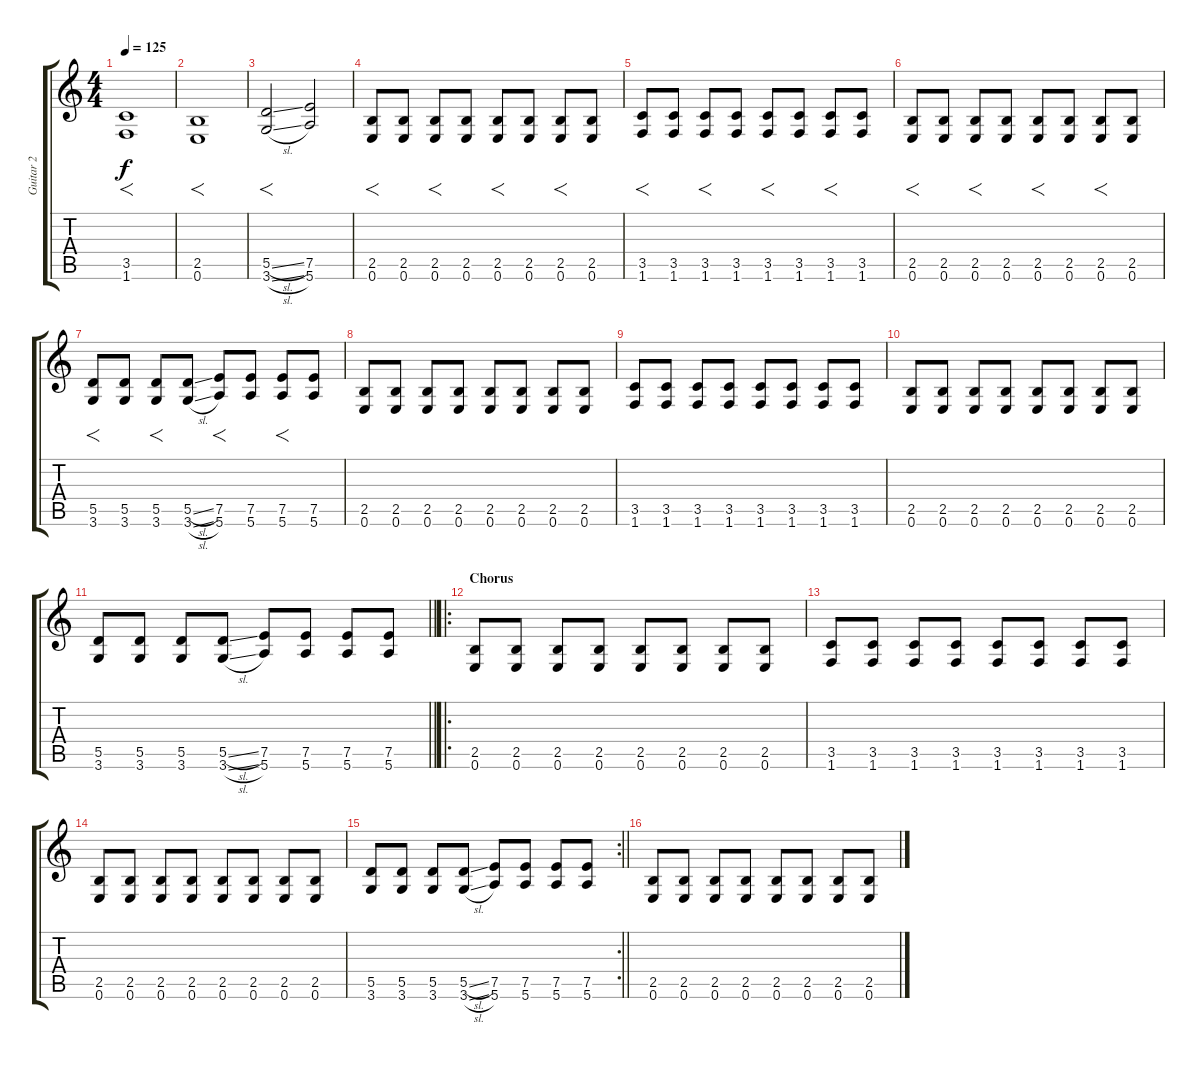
\track ("Guitar 2" "Guitar 2") {instrument distortionguitar}
\staff {score tabs}
\tuning (E4 B3 G3 D3 A2 E2) {hide}
\ts (4 4)
\tempo 125
\clef g2
\ks c
(3.5 1.6).1{f dy f} |
(2.5 0.6).1{f} |
(5.5{sl} 3.6{sl}).2{f} (7.5 5.6).2 |
(2.5 0.6).8{f} (2.5 0.6).8 (2.5 0.6).8{f} (2.5 0.6).8 (2.5 0.6).8{f} (2.5 0.6).8 (2.5 0.6).8{f} (2.5 0.6).8 |
(3.5 1.6).8{f} (3.5 1.6).8 (3.5 1.6).8{f} (3.5 1.6).8 (3.5 1.6).8{f} (3.5 1.6).8 (3.5 1.6).8{f} (3.5 1.6).8 |
(2.5 0.6).8{f} (2.5 0.6).8 (2.5 0.6).8{f} (2.5 0.6).8 (2.5 0.6).8{f} (2.5 0.6).8 (2.5 0.6).8{f} (2.5 0.6).8 |
(5.5 3.6).8{f} (5.5 3.6).8 (5.5 3.6).8{f} (5.5{sl} 3.6{sl}).8 (7.5 5.6).8{f} (7.5 5.6).8 (7.5 5.6).8{f} (7.5 5.6).8 |
(2.5 0.6).8 (2.5 0.6).8 (2.5 0.6).8 (2.5 0.6).8 (2.5 0.6).8 (2.5 0.6).8 (2.5 0.6).8 (2.5 0.6).8 |
(3.5 1.6).8 (3.5 1.6).8 (3.5 1.6).8 (3.5 1.6).8 (3.5 1.6).8 (3.5 1.6).8 (3.5 1.6).8 (3.5 1.6).8 |
(2.5 0.6).8 (2.5 0.6).8 (2.5 0.6).8 (2.5 0.6).8 (2.5 0.6).8 (2.5 0.6).8 (2.5 0.6).8 (2.5 0.6).8 |
\barLineRight lightlight
(5.5 3.6).8 (5.5 3.6).8 (5.5 3.6).8 (5.5{sl} 3.6{sl}).8 (7.5 5.6).8 (7.5 5.6).8 (7.5 5.6).8 (7.5 5.6).8 |
\ro
\section ("" "Chorus")
(2.5 0.6).8{balance 16} (2.5 0.6).8 (2.5 0.6).8 (2.5 0.6).8 (2.5 0.6).8 (2.5 0.6).8 (2.5 0.6).8 (2.5 0.6).8 |
(3.5 1.6).8 (3.5 1.6).8 (3.5 1.6).8 (3.5 1.6).8 (3.5 1.6).8 (3.5 1.6).8 (3.5 1.6).8 (3.5 1.6).8 |
(2.5 0.6).8 (2.5 0.6).8 (2.5 0.6).8 (2.5 0.6).8 (2.5 0.6).8 (2.5 0.6).8 (2.5 0.6).8 (2.5 0.6).8 |
\rc 2
\barLineRight lightlight
(5.5 3.6).8 (5.5 3.6).8 (5.5 3.6).8 (5.5{sl} 3.6{sl}).8 (7.5 5.6).8 (7.5 5.6).8 (7.5 5.6).8 (7.5 5.6).8 |
(2.5 0.6).8 (2.5 0.6).8 (2.5 0.6).8 (2.5 0.6).8 (2.5 0.6).8 (2.5 0.6).8 (2.5 0.6).8 (2.5 0.6).8
